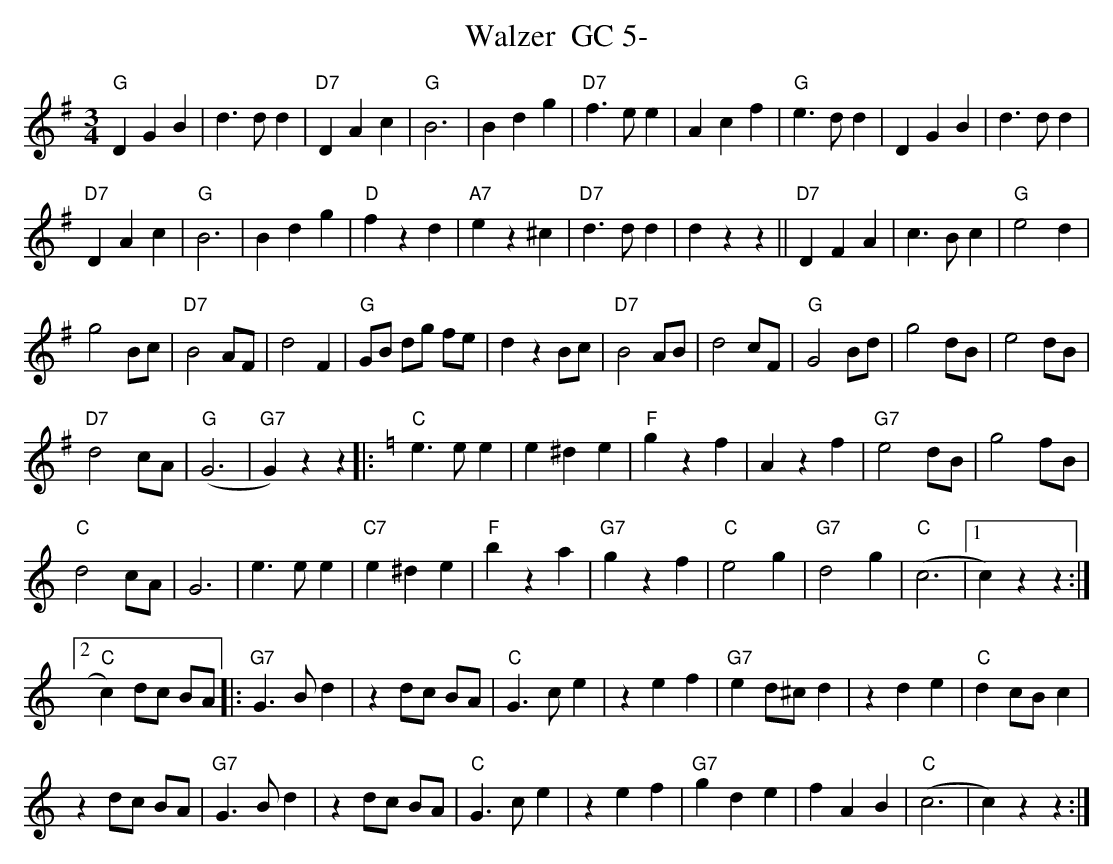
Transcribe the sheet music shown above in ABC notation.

X:1
T:Walzer  GC 5-
M:3/4
L:1/4
K:Gmaj%%MIDI gchordon
"G"DGB | d>dd | "D7"DAc | "G"B3 | Bdg | "D7"f>ee | Acf | "G"e>dd | DGB | d>dd |
"D7"DAc | "G"B3 | Bdg | "D"fzd | "A7"ez^c | "D7"d>dd | dzz || "D7"DFA | c>Bc | "G"e2d |
g2B/2c/2 | "D7"B2A/2F/2 | d2F | "G"G/2B/2 d/2g/2 f/2e/2 | dzB/2c/2 | "D7"B2A/2B/2 | d2c/2F/2 | "G"G2B/2d/2 | g2d/2B/2 | e2d/2B/2 |
"D7"d2c/2A/2 | "G"(G3 | "G7"G)zz |: [K:Cmaj] "C"e>ee | e^de | "F"gzf | Azf | "G7"e2d/2B/2 | g2f/2B/2 |
"C"d2c/2A/2 | G3 | e>ee | "C7"e^de | "F"bza | "G7"gzf | "C"e2g | "G7"d2g | "C"(c3 |1 c)zz :|2
"C"c) d/2c/2 B/2A/2 |: "G7"G>Bd | zd/2c/2 B/2A/2 | "C"G>ce | zef | "G7"ed/2^c/2d | zde | "C"dc/2B/2c |
zd/2c/2 B/2A/2 | "G7"G>Bd | zd/2c/2 B/2A/2 | "C"G>ce | zef | "G7"gde | fAB | "C"(c3 | c)zz :|
